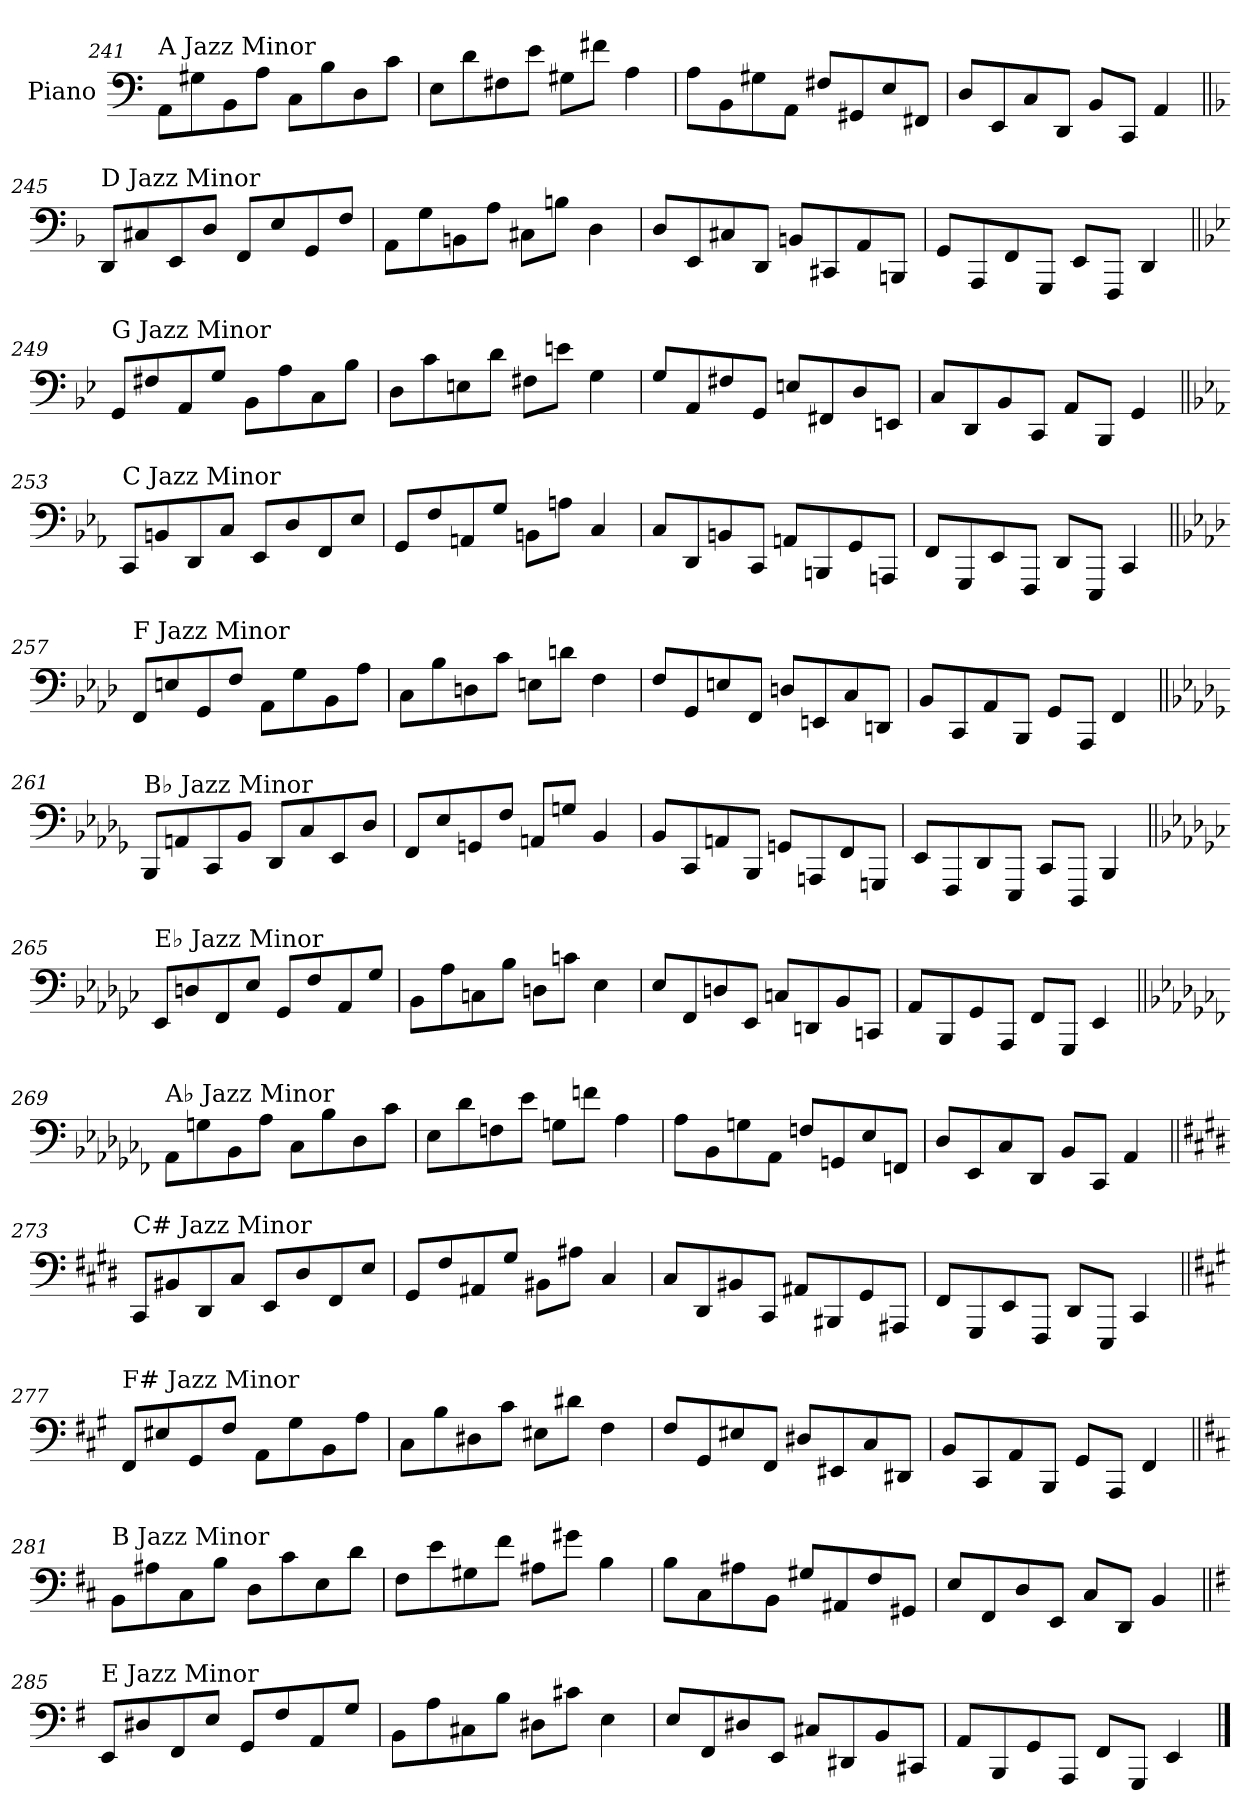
**kern
*part1
*staff1
*I"Piano
*I'Pno.
!!LO:PB:g=z
*clefF4
*k[]
=241
!LO:TX:a:t=A Jazz Minor
8AA\L
8G#X\
8BB\
8A\J
8C\L
8B\
8D\
8c\J
=242
8E\L
8d\
8F#X\
8e\J
8G#X\L
8f#X\J
4A\
=243
8A\L
8BB\
8G#X\
8AA\J
8F#X/L
8GG#X/
8E/
8FF#X/J
=244
8D/L
8EE/
8C/
8DD/J
8BB/L
8CC/J
4AA/
!!LO:LB:g=z
=245||
*k[b-]
!LO:TX:a:t=D Jazz Minor
8DD/L
8C#X/
8EE/
8D/J
8FF/L
8E/
8GG/
8F/J
=246
8AA\L
8G\
8BBn\
8A\J
8C#X\L
8Bn\J
4D\
=247
8D/L
8EE/
8C#X/
8DD/J
8BBn/L
8CC#X/
8AA/
8BBBn/J
=248
8GG/L
8AAA/
8FF/
8GGG/J
8EE/L
8FFF/J
4DD/
!!LO:LB:g=z
=249||
*k[b-e-]
!LO:TX:a:t=G Jazz Minor
8GG/L
8F#X/
8AA/
8G/J
8BB-\L
8A\
8C\
8B-\J
=250
8D\L
8c\
8En\
8d\J
8F#X\L
8en\J
4G\
=251
8G/L
8AA/
8F#X/
8GG/J
8En/L
8FF#X/
8D/
8EEn/J
=252
8C/L
8DD/
8BB-/
8CC/J
8AA/L
8BBB-/J
4GG/
!!LO:LB:g=z
=253||
*k[b-e-a-]
!LO:TX:a:t=C Jazz Minor
8CC/L
8BBn/
8DD/
8C/J
8EE-/L
8D/
8FF/
8E-/J
=254
8GG/L
8F/
8AAn/
8G/J
8BBn\L
8An\J
4C/
=255
8C/L
8DD/
8BBn/
8CC/J
8AAn/L
8BBBn/
8GG/
8AAAn/J
=256
8FF/L
8GGG/
8EE-/
8FFF/J
8DD/L
8EEE-/J
4CC/
!!LO:LB:g=z
=257||
*k[b-e-a-d-]
!LO:TX:a:t=F Jazz Minor
8FF/L
8En/
8GG/
8F/J
8AA-\L
8G\
8BB-\
8A-\J
=258
8C\L
8B-\
8Dn\
8c\J
8En\L
8dn\J
4F\
=259
8F/L
8GG/
8En/
8FF/J
8Dn/L
8EEn/
8C/
8DDn/J
=260
8BB-/L
8CC/
8AA-/
8BBB-/J
8GG/L
8AAA-/J
4FF/
!!LO:LB:g=z
=261||
*k[b-e-a-d-g-]
!LO:TX:a:t=B♭ Jazz Minor
8BBB-/L
8AAn/
8CC/
8BB-/J
8DD-/L
8C/
8EE-/
8D-/J
=262
8FF/L
8E-/
8GGn/
8F/J
8AAn/L
8Gn/J
4BB-/
=263
8BB-/L
8CC/
8AAn/
8BBB-/J
8GGn/L
8AAAn/
8FF/
8GGGn/J
=264
8EE-/L
8FFF/
8DD-/
8EEE-/J
8CC/L
8DDD-/J
4BBB-/
!!LO:PB:g=z
=265||
*k[b-e-a-d-g-c-]
!LO:TX:a:t=E♭ Jazz Minor
8EE-/L
8Dn/
8FF/
8E-/J
8GG-/L
8F/
8AA-/
8G-/J
=266
8BB-\L
8A-\
8Cn\
8B-\J
8Dn\L
8cn\J
4E-\
=267
8E-/L
8FF/
8Dn/
8EE-/J
8Cn/L
8DDn/
8BB-/
8CCn/J
=268
8AA-/L
8BBB-/
8GG-/
8AAA-/J
8FF/L
8GGG-/J
4EE-/
!!LO:LB:g=z
=269||
*k[b-e-a-d-g-c-f-]
!LO:TX:a:t=A♭ Jazz Minor
8AA-\L
8Gn\
8BB-\
8A-\J
8C-\L
8B-\
8D-\
8c-\J
=270
8E-\L
8d-\
8Fn\
8e-\J
8Gn\L
8fn\J
4A-\
=271
8A-\L
8BB-\
8Gn\
8AA-\J
8Fn/L
8GGn/
8E-/
8FFn/J
=272
8D-/L
8EE-/
8C-/
8DD-/J
8BB-/L
8CC-/J
4AA-/
!!LO:LB:g=z
=273||
*k[f#c#g#d#]
!LO:TX:a:t=C# Jazz Minor
8CC#/L
8BB#X/
8DD#/
8C#/J
8EE/L
8D#/
8FF#/
8E/J
=274
8GG#/L
8F#/
8AA#X/
8G#/J
8BB#X\L
8A#X\J
4C#/
=275
8C#/L
8DD#/
8BB#X/
8CC#/J
8AA#X/L
8BBB#X/
8GG#/
8AAA#X/J
=276
8FF#/L
8GGG#/
8EE/
8FFF#/J
8DD#/L
8EEE/J
4CC#/
!!LO:LB:g=z
=277||
*k[f#c#g#]
!LO:TX:a:t=F# Jazz Minor
8FF#/L
8E#X/
8GG#/
8F#/J
8AA\L
8G#\
8BB\
8A\J
=278
8C#\L
8B\
8D#X\
8c#\J
8E#X\L
8d#X\J
4F#\
=279
8F#/L
8GG#/
8E#X/
8FF#/J
8D#X/L
8EE#X/
8C#/
8DD#X/J
=280
8BB/L
8CC#/
8AA/
8BBB/J
8GG#/L
8AAA/J
4FF#/
!!LO:LB:g=z
=281||
*k[f#c#]
!LO:TX:a:t=B Jazz Minor
8BB\L
8A#X\
8C#\
8B\J
8D\L
8c#\
8E\
8d\J
=282
8F#\L
8e\
8G#X\
8f#\J
8A#X\L
8g#X\J
4B\
=283
8B\L
8C#\
8A#X\
8BB\J
8G#X/L
8AA#X/
8F#/
8GG#X/J
=284
8E/L
8FF#/
8D/
8EE/J
8C#/L
8DD/J
4BB/
!!LO:LB:g=z
=285||
*k[f#]
!LO:TX:a:t=E Jazz Minor
8EE/L
8D#X/
8FF#/
8E/J
8GG/L
8F#/
8AA/
8G/J
=286
8BB\L
8A\
8C#X\
8B\J
8D#X\L
8c#X\J
4E\
=287
8E/L
8FF#/
8D#X/
8EE/J
8C#X/L
8DD#X/
8BB/
8CC#X/J
=288
8AA/L
8BBB/
8GG/
8AAA/J
8FF#/L
8GGG/J
4EE/
==
*-
